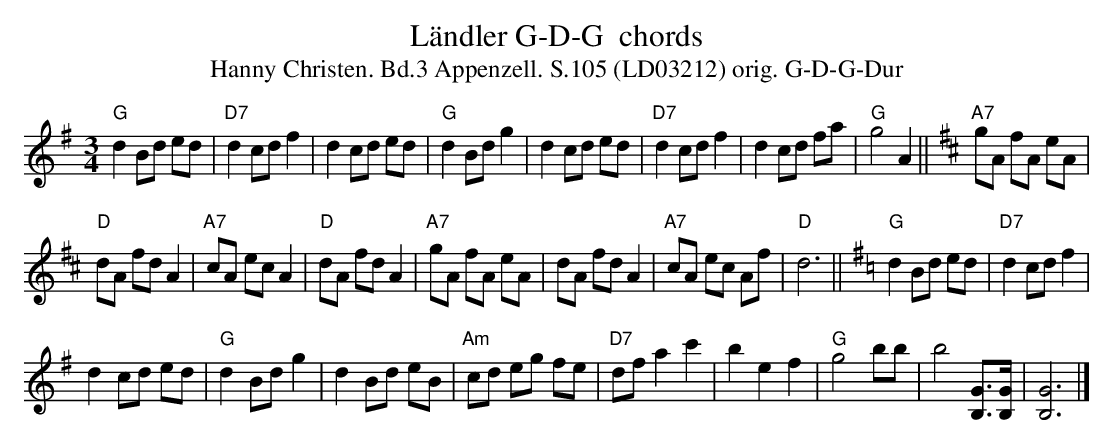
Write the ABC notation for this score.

X:1
T:Ländler G-D-G  chords
T:Hanny Christen. Bd.3 Appenzell. S.105 (LD03212) orig. G-D-G-Dur
M:3/4
L:1/8
K:G %%MIDI gchordon
"G"d2 Bd ed | "D7"d2 cd f2 | d2 cd ed | "G"d2 Bd g2 | d2 cd ed | "D7"d2 cd f2 | d2 cd fa | "G"g4 A2 || [K:D] "A7"gA fA eA |
"D"dA fd A2 | "A7"cA ec A2 | "D"dA fd A2 | "A7"gA fA eA | dA fd A2 | "A7"cA ec Af |  "D"d6 || [K:G] "G"d2 Bd ed | "D7"d2 cd f2 |
d2 cd ed | "G"d2 Bd g2 | d2 Bd eB | "Am"cd eg fe | "D7"df a2 c'2 | b2 e2 f2 | "G"g4 bb | b4 [B,G]>[B,G] | [B,6G6] |]
